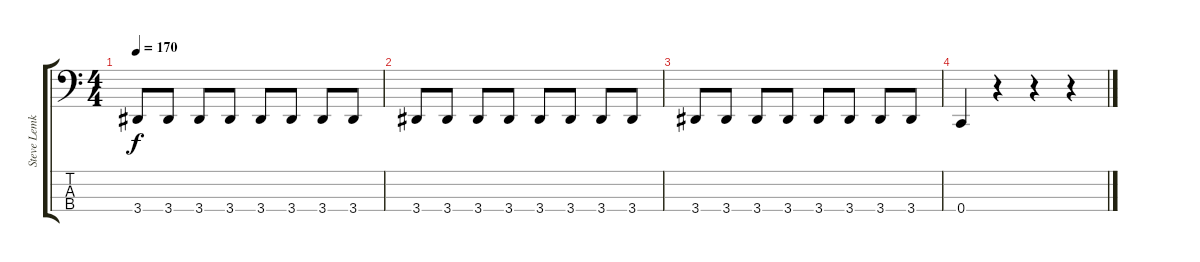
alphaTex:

\track ("Steve Lemke - Bass" "Steve Lemk") {instrument electricbasspick}
\staff {score tabs}
\tuning (F2 C2 G1 C1) {hide}
\ts (4 4)
\tempo 170
\clef f4
\ks c
3.4.8{dy f} 3.4.8 3.4.8 3.4.8 3.4.8 3.4.8 3.4.8 3.4.8 |
3.4.8 3.4.8 3.4.8 3.4.8 3.4.8 3.4.8 3.4.8 3.4.8 |
3.4.8 3.4.8 3.4.8 3.4.8 3.4.8 3.4.8 3.4.8 3.4.8 |
0.4.4 r.4 r.4 r.4
